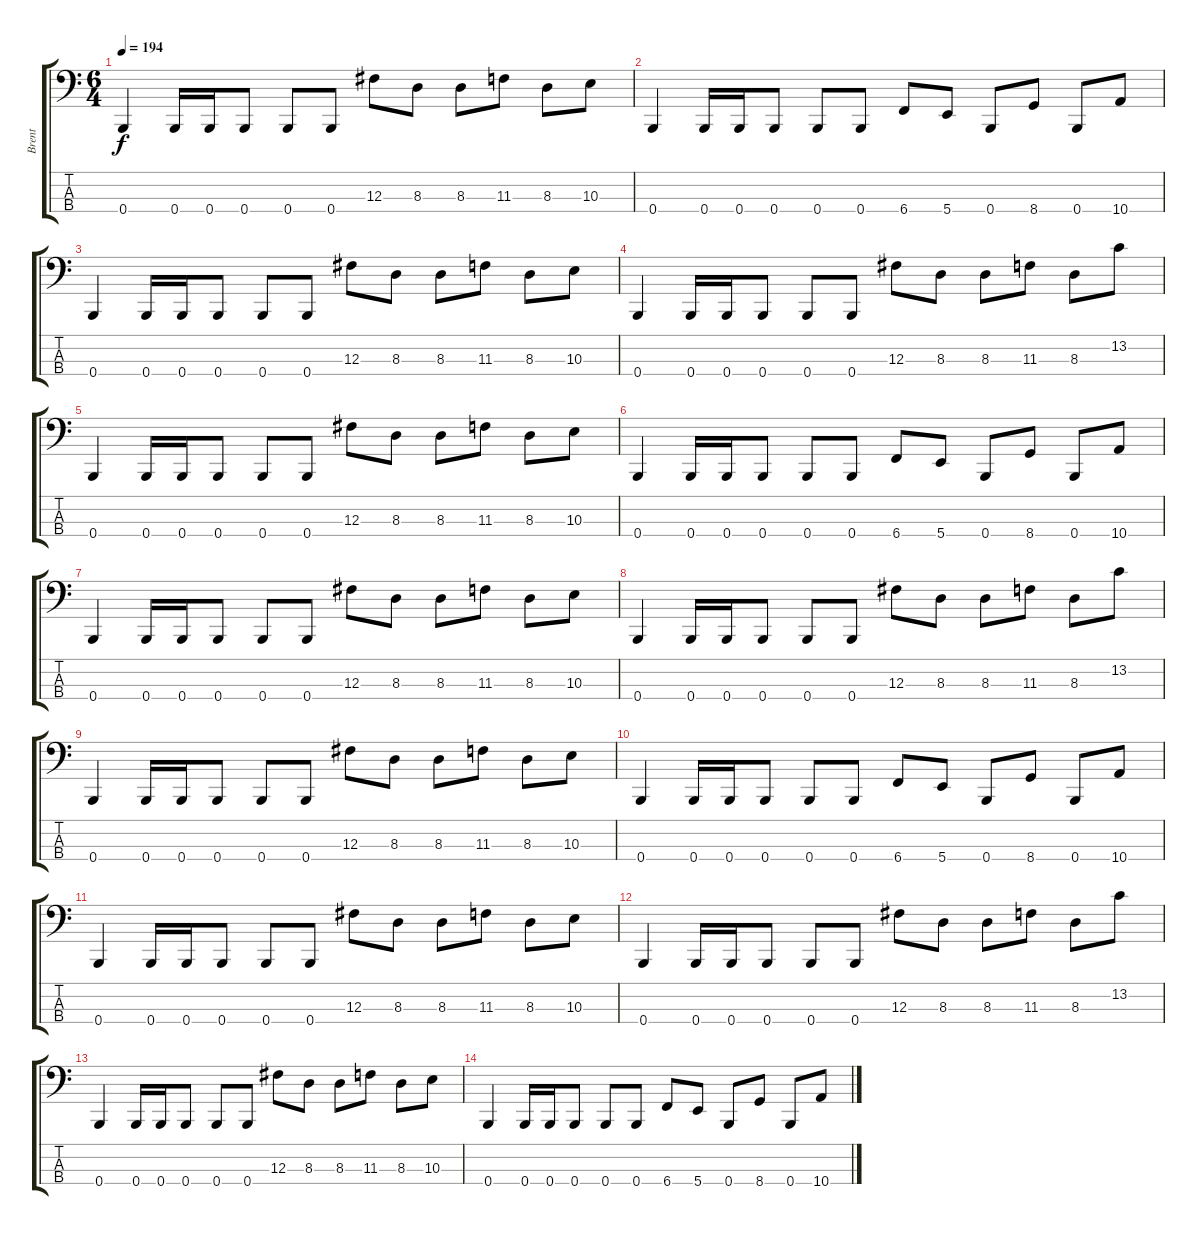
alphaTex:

\track ("Brent" "Brent") {instrument electricbasspick}
\staff {score tabs}
\tuning (E2 B1 Gb1 B0) {hide}
\ts (6 4)
\tempo 194
\clef f4
\ks c
0.4.4{dy f} 0.4.16 0.4.16 0.4.8 0.4.8 0.4.8 12.3.8 8.3.8 8.3.8 11.3.8 8.3.8 10.3.8 |
0.4.4 0.4.16 0.4.16 0.4.8 0.4.8 0.4.8 6.4.8 5.4.8 0.4.8 8.4.8 0.4.8 10.4.8 |
0.4.4 0.4.16 0.4.16 0.4.8 0.4.8 0.4.8 12.3.8 8.3.8 8.3.8 11.3.8 8.3.8 10.3.8 |
0.4.4 0.4.16 0.4.16 0.4.8 0.4.8 0.4.8 12.3.8 8.3.8 8.3.8 11.3.8 8.3.8 13.2.8 |
0.4.4 0.4.16 0.4.16 0.4.8 0.4.8 0.4.8 12.3.8 8.3.8 8.3.8 11.3.8 8.3.8 10.3.8 |
0.4.4 0.4.16 0.4.16 0.4.8 0.4.8 0.4.8 6.4.8 5.4.8 0.4.8 8.4.8 0.4.8 10.4.8 |
0.4.4 0.4.16 0.4.16 0.4.8 0.4.8 0.4.8 12.3.8 8.3.8 8.3.8 11.3.8 8.3.8 10.3.8 |
0.4.4 0.4.16 0.4.16 0.4.8 0.4.8 0.4.8 12.3.8 8.3.8 8.3.8 11.3.8 8.3.8 13.2.8 |
0.4.4 0.4.16 0.4.16 0.4.8 0.4.8 0.4.8 12.3.8 8.3.8 8.3.8 11.3.8 8.3.8 10.3.8 |
0.4.4 0.4.16 0.4.16 0.4.8 0.4.8 0.4.8 6.4.8 5.4.8 0.4.8 8.4.8 0.4.8 10.4.8 |
0.4.4 0.4.16 0.4.16 0.4.8 0.4.8 0.4.8 12.3.8 8.3.8 8.3.8 11.3.8 8.3.8 10.3.8 |
0.4.4 0.4.16 0.4.16 0.4.8 0.4.8 0.4.8 12.3.8 8.3.8 8.3.8 11.3.8 8.3.8 13.2.8 |
0.4.4 0.4.16 0.4.16 0.4.8 0.4.8 0.4.8 12.3.8 8.3.8 8.3.8 11.3.8 8.3.8 10.3.8 |
0.4.4 0.4.16 0.4.16 0.4.8 0.4.8 0.4.8 6.4.8 5.4.8 0.4.8 8.4.8 0.4.8 10.4.8
